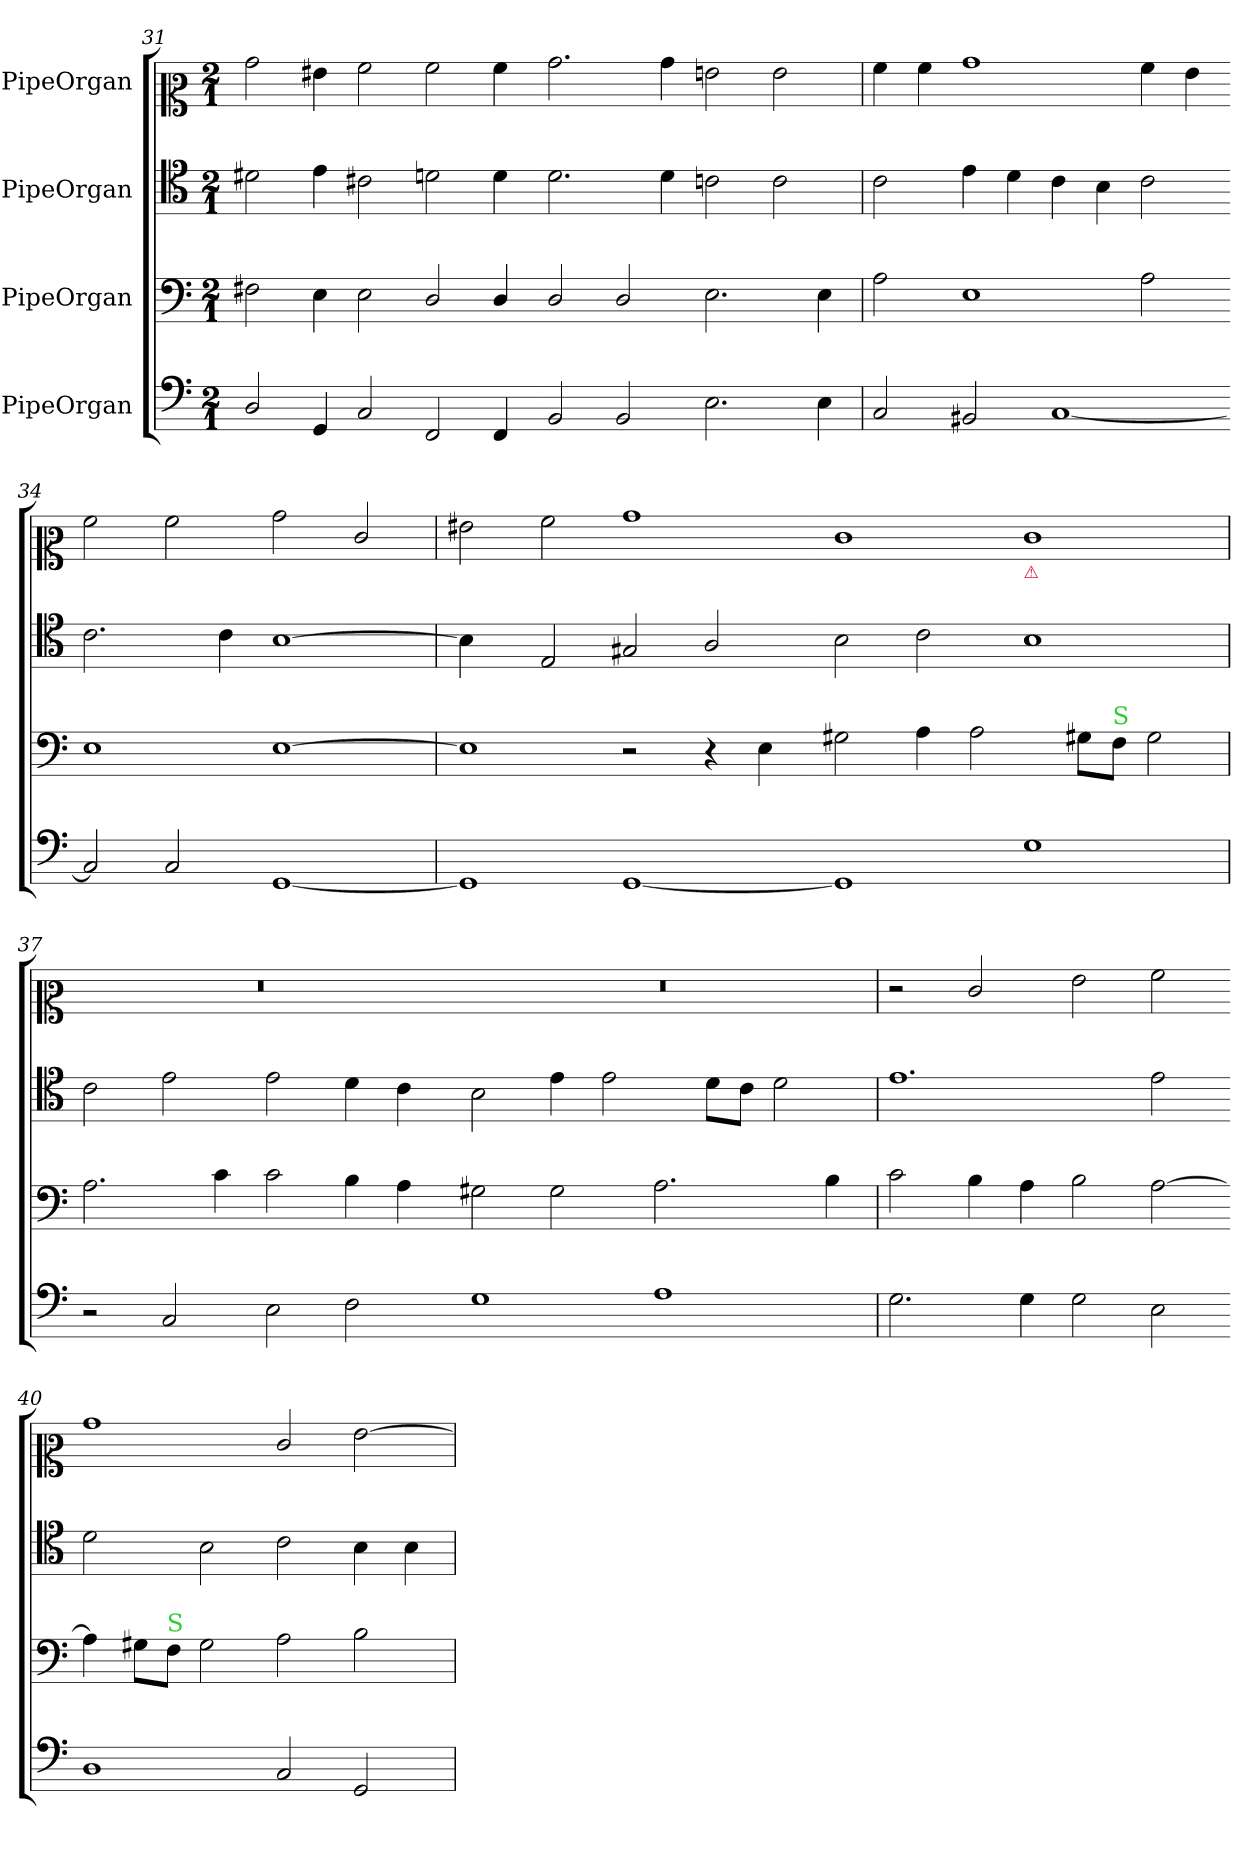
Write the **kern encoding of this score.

**kern	**kern	**kern	**kern
*part4	*part3	*part2	*part1
*staff4	*staff3	*staff2	*staff1
*I"PipeOrgan	*I"PipeOrgan	*I"PipeOrgan	*I"PipeOrgan
*clefF5	*clefF4	*clefC4	*clefC2
*k[]	*k[]	*k[]	*k[]
*a:	*a:	*a:	*a:
*M2/1	*M2/1	*M2/1	*M2/1
=31	=31	=31	=31
2BB/	2F#X\	2d#X\	2b\
4EE/	4E\	4e\	4g#X\
2AA/	2E\	2c#X\	2a\
2DD/	2D/	2dn\	2a\
4DD/	4D/	4d\	4a\
=32-	=32-	=32-	=32-
2GG/	2D/	2.d\	2.b\
2GG/	2D/	.	.
.	.	4d\	4b\
2.C\	2.E\	2cn\	2gn\
.	.	2c\	2g\
4C\	4E\	.	.
=33	=33	=33	=33
2AA/	2A\	2c\	4a\
.	.	.	4a\
2GG#X/	1E	4e\	1b
.	.	4d\	.
[1AA	.	4c\	.
.	.	4B\	.
.	2A\	2c\	4a\
.	.	.	4g\
=34-	=34-	=34-	=34-
2AA]	1E	2.c\	2a\
2AA/	.	.	2a\
.	.	4c\	.
[1EE	[1E	[1B	2b\
.	.	.	2e/
=35	=35	=35	=35
!	!	!LO:N:vis=4	!
1EE]	1E]	2B!\]	2g#X\
.	.	2E/	2a\
[1EE	2r	2G#X/	1b
.	4r	2A/	.
.	4E\	.	.
=36-	=36-	=36-	=36-
1EE]	2G#X\	2B\	1e
.	4A\	2c\	.
.	2A\	.	.
!	!	!	!LO:TX:b:color=crimson:t=⚠
1E	.	1B	1e
.	8G#X\L	.	.
!	!LO:TX:a:color=limegreen:t=S	!	!
.	8F\J	.	.
.	2G#\	.	.
=37	=37	=37	=37
2r	2.A\	2c\	0r
2AA/	.	2e\	.
.	4c\	.	.
2C\	2c\	2e\	.
2D\	4B\	4d\	.
.	4A\	4c\	.
=38-	=38-	=38-	=38-
1E	2G#X\	2B\	0r
.	2G#\	4e\	.
.	.	2e\	.
1F	2.A\	.	.
.	.	8d\L	.
.	.	8c\J	.
.	.	2d\	.
.	4B\	.	.
=39	=39	=39	=39
2.E\	2c\	1.e	2r
.	4B\	.	2e/
4E\	4A\	.	.
2E\	2B\	.	2g\
2C\	[2A\	2e\	2a\
=40-	=40-	=40-	=40-
1BB	4A\]	2d\	1b
.	8G#X\L	.	.
!	!LO:TX:a:color=limegreen:t=S	!	!
.	8F\J	.	.
.	2G#\	2B\	.
2AA/	2A\	2c\	2e/
2EE/	2B\	4B\	[2g\
.	.	4B\	.
=	=	=	=
*-	*-	*-	*-
